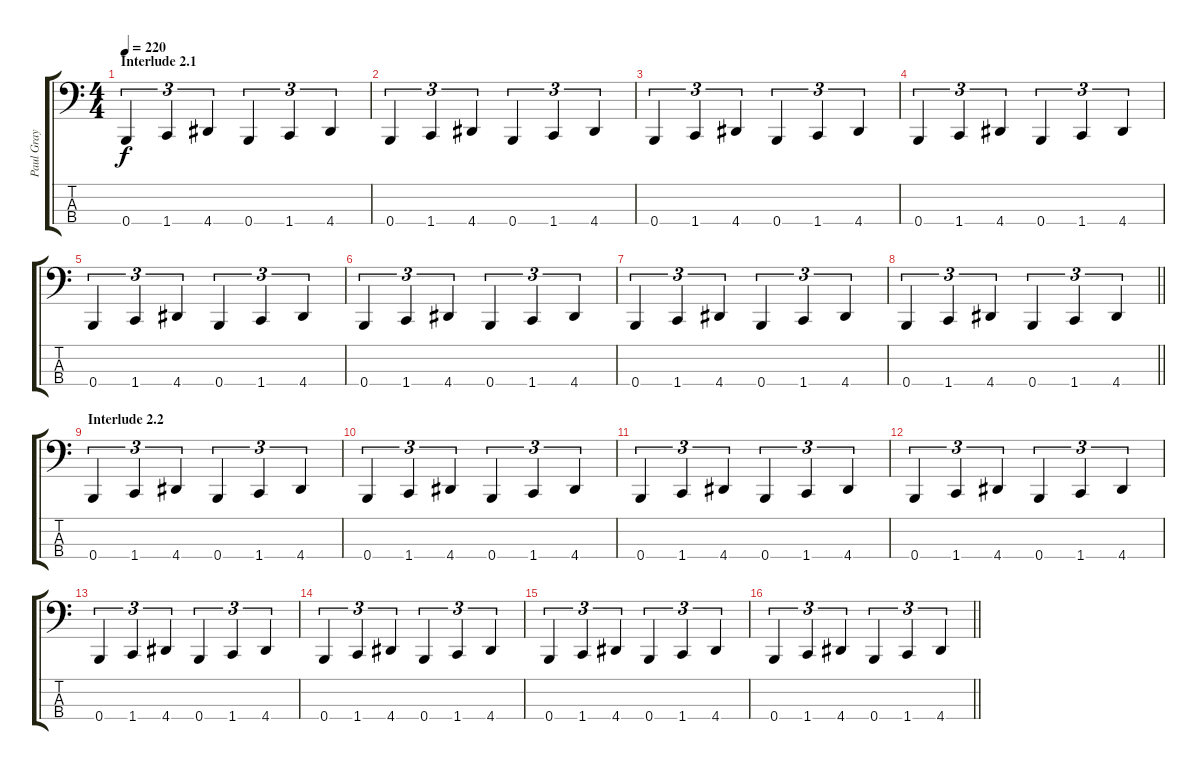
\track ("Paul Gray" "Paul Gray") {instrument electricbasspick}
\staff {score tabs}
\tuning (E2 B1 Gb1 B0) {hide}
\ts (4 4)
\section ("" "Interlude 2.1")
\tempo 220
\clef f4
\ks c
0.4.4{tu (3 2) dy f} 1.4.4{tu (3 2)} 4.4.4{tu (3 2)} 0.4.4{tu (3 2)} 1.4.4{tu (3 2)} 4.4.4{tu (3 2)} |
0.4.4{tu (3 2)} 1.4.4{tu (3 2)} 4.4.4{tu (3 2)} 0.4.4{tu (3 2)} 1.4.4{tu (3 2)} 4.4.4{tu (3 2)} |
0.4.4{tu (3 2)} 1.4.4{tu (3 2)} 4.4.4{tu (3 2)} 0.4.4{tu (3 2)} 1.4.4{tu (3 2)} 4.4.4{tu (3 2)} |
0.4.4{tu (3 2)} 1.4.4{tu (3 2)} 4.4.4{tu (3 2)} 0.4.4{tu (3 2)} 1.4.4{tu (3 2)} 4.4.4{tu (3 2)} |
0.4.4{tu (3 2)} 1.4.4{tu (3 2)} 4.4.4{tu (3 2)} 0.4.4{tu (3 2)} 1.4.4{tu (3 2)} 4.4.4{tu (3 2)} |
0.4.4{tu (3 2)} 1.4.4{tu (3 2)} 4.4.4{tu (3 2)} 0.4.4{tu (3 2)} 1.4.4{tu (3 2)} 4.4.4{tu (3 2)} |
0.4.4{tu (3 2)} 1.4.4{tu (3 2)} 4.4.4{tu (3 2)} 0.4.4{tu (3 2)} 1.4.4{tu (3 2)} 4.4.4{tu (3 2)} |
\barLineRight lightlight
0.4.4{tu (3 2)} 1.4.4{tu (3 2)} 4.4.4{tu (3 2)} 0.4.4{tu (3 2)} 1.4.4{tu (3 2)} 4.4.4{tu (3 2)} |
\section ("" "Interlude 2.2")
0.4.4{tu (3 2)} 1.4.4{tu (3 2)} 4.4.4{tu (3 2)} 0.4.4{tu (3 2)} 1.4.4{tu (3 2)} 4.4.4{tu (3 2)} |
0.4.4{tu (3 2)} 1.4.4{tu (3 2)} 4.4.4{tu (3 2)} 0.4.4{tu (3 2)} 1.4.4{tu (3 2)} 4.4.4{tu (3 2)} |
0.4.4{tu (3 2)} 1.4.4{tu (3 2)} 4.4.4{tu (3 2)} 0.4.4{tu (3 2)} 1.4.4{tu (3 2)} 4.4.4{tu (3 2)} |
0.4.4{tu (3 2)} 1.4.4{tu (3 2)} 4.4.4{tu (3 2)} 0.4.4{tu (3 2)} 1.4.4{tu (3 2)} 4.4.4{tu (3 2)} |
0.4.4{tu (3 2)} 1.4.4{tu (3 2)} 4.4.4{tu (3 2)} 0.4.4{tu (3 2)} 1.4.4{tu (3 2)} 4.4.4{tu (3 2)} |
0.4.4{tu (3 2)} 1.4.4{tu (3 2)} 4.4.4{tu (3 2)} 0.4.4{tu (3 2)} 1.4.4{tu (3 2)} 4.4.4{tu (3 2)} |
0.4.4{tu (3 2)} 1.4.4{tu (3 2)} 4.4.4{tu (3 2)} 0.4.4{tu (3 2)} 1.4.4{tu (3 2)} 4.4.4{tu (3 2)} |
\barLineRight lightlight
0.4.4{tu (3 2)} 1.4.4{tu (3 2)} 4.4.4{tu (3 2)} 0.4.4{tu (3 2)} 1.4.4{tu (3 2)} 4.4.4{tu (3 2)}
